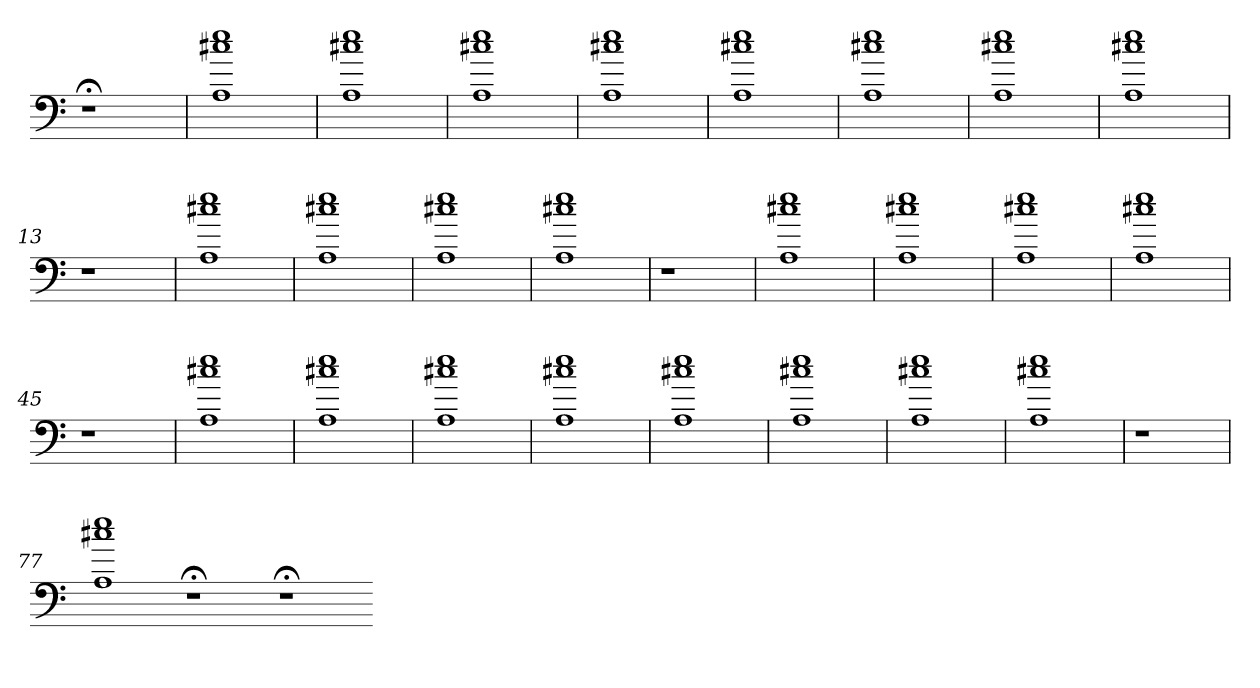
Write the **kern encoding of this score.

**kern
*part1
*staff1
=
1r;<
=1
1r
=2
1r
=3
1r
=4
1r
=5
1A 1cc#X 1ee
=6
1A 1cc#X 1ee
=7
1A 1cc#X 1ee
=8
1A 1cc#X 1ee
=9
1A 1cc#X 1ee
=10
1A 1cc#X 1ee
=11
1A 1cc#X 1ee
=12
1A 1cc#X 1ee
=13
1r
=14
1r
=15
1r
=16
1r
=17
1r
=18
1r
=19
1r
=20
1r
=21
1r
=22
1r
=23
1r
=24
1r
=25
1A 1cc#X 1ee
=26
1A 1cc#X 1ee
=27
1A 1cc#X 1ee
=28
1A 1cc#X 1ee
=29
1r
=30
1r
=31
1r
=32
1r
=33
1r
=34
1r
=35
1r
=36
1r
=37
1r
=38
1r
=39
1r
=40
1r
=41
1A 1cc#X 1ee
=42
1A 1cc#X 1ee
=43
1A 1cc#X 1ee
=44
1A 1cc#X 1ee
=45
1r
=46
1r
=47
1r
=48
1r
=49
1r
=50
1r
=51
1r
=52
1r
=53
1r
=54
1r
=55
1r
=56
1r
=57
1r
=58
1r
=59
1r
=60
1r
=61
1A 1cc#X 1ee
=62
1A 1cc#X 1ee
=63
1A 1cc#X 1ee
=64
1A 1cc#X 1ee
=65
1A 1cc#X 1ee
=66
1A 1cc#X 1ee
=67
1A 1cc#X 1ee
=68
1A 1cc#X 1ee
=69
1r
=70
1r
=71
1r
=72
1r
=73
1r
=74
1r
=75
1r
=76
1r
=77
1A 1cc#X 1ee
1r;<
1r;<
=-
*-
